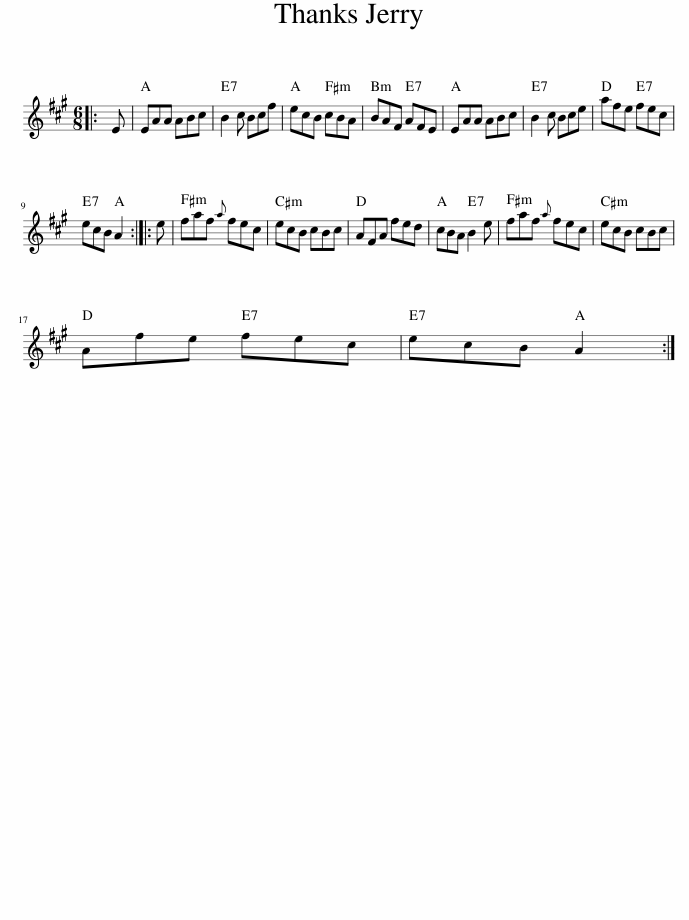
X:1
L:1/8
M:6/8
I:linebreak $
K:A
V:1 treble
V:1
|: E | EAA ABc | B2 c Bcf | ecB cBA | BAF AFE | %5
 EAA ABc | B2 c Bce | afe fec |$ ecB A2 :: e | %10
 faf{a} fec | ecB cBc | AFA fed | cBA B2 e | faf{a} fec | %15
 ecB cBc |$ Afe fec | ecB A2 :| %18
